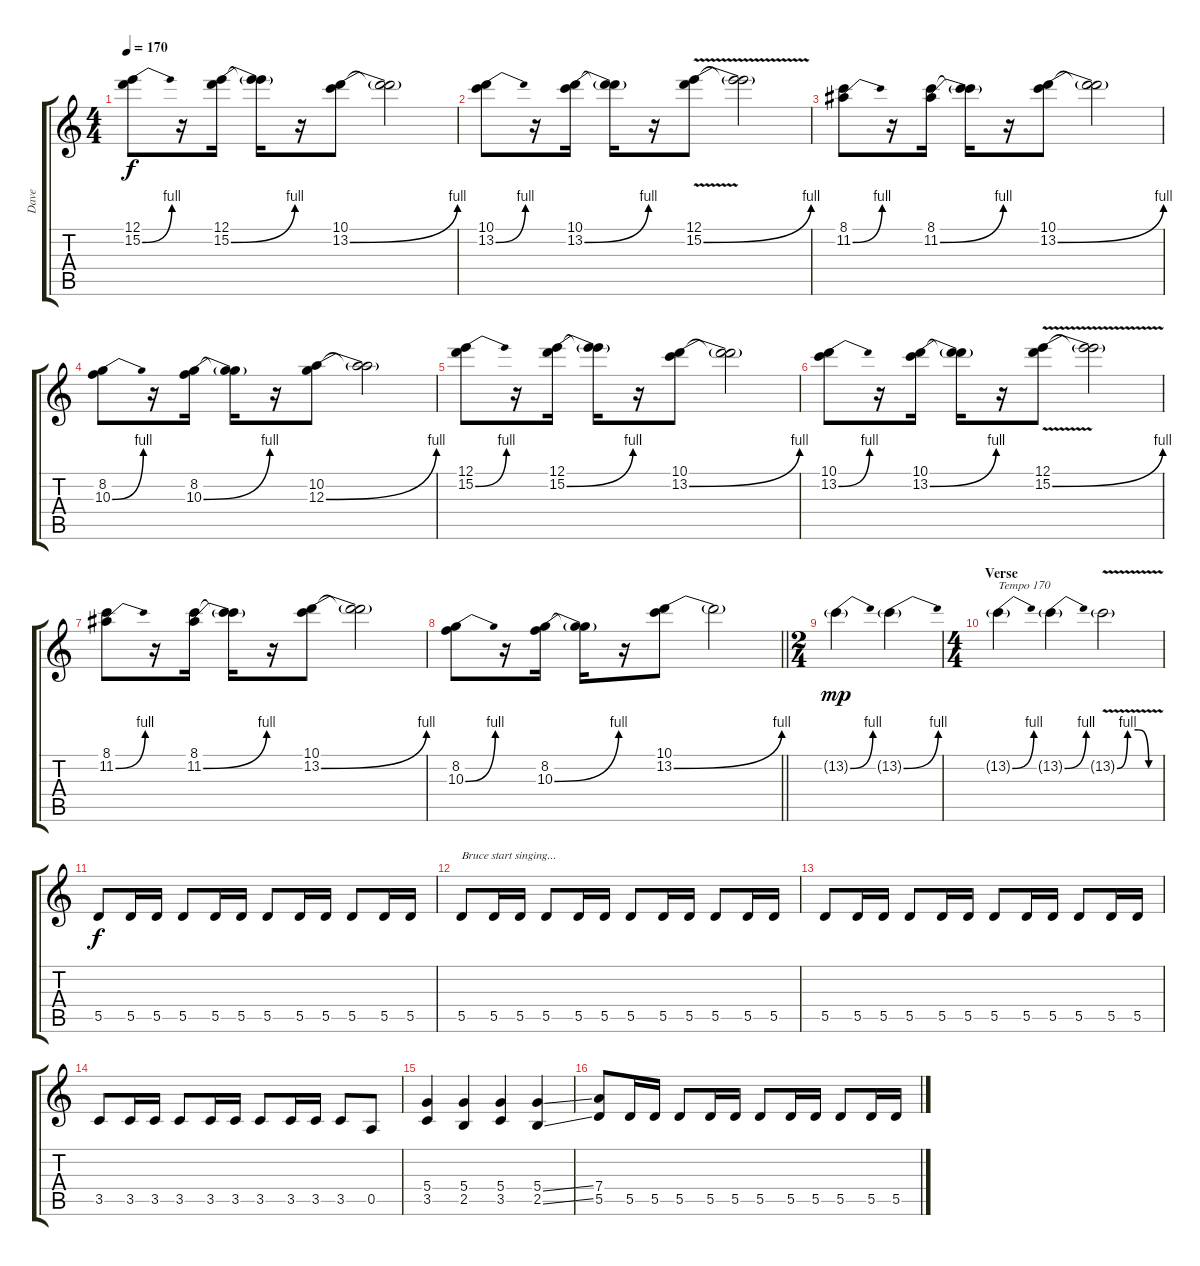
\track ("Dave" "Dave") {instrument distortionguitar}
\staff {score tabs}
\tuning (E4 B3 G3 D3 A2 E2) {hide}
\ts (4 4)
\tempo 170
\clef g2
\ks c
(12.1 15.2{be (bend 0 0 60 4)}).8{dy f} r.16 (12.1 15.2{be (bend 0 0 60 4)}).16 (12.1{t} 15.2{t}).16 r.16 (10.1 13.2{be (bend 0 0 60 4)}).8 (10.1{t} 13.2{t}).2 |
(10.1 13.2{be (bend 0 0 60 4)}).8 r.16 (10.1 13.2{be (bend 0 0 60 4)}).16 (10.1{t} 13.2{t}).16 r.16 (12.1 15.2{be (bend 0 0 60 4) v}).8 (12.1{t} 15.2{t}).2 |
(8.1 11.2{be (bend 0 0 60 4)}).8 r.16 (8.1 11.2{be (bend 0 0 60 4)}).16 (8.1{t} 11.2{t}).16 r.16 (10.1 13.2{be (bend 0 0 60 4)}).8 (10.1{t} 13.2{t}).2 |
(8.2 10.3{be (bend 0 0 60 4)}).8 r.16 (8.2 10.3{be (bend 0 0 60 4)}).16 (8.2{t} 10.3{t}).16 r.16 (10.2 12.3{be (bend 0 0 60 4)}).8 (10.2{t} 12.3{t}).2 |
(12.1 15.2{be (bend 0 0 60 4)}).8 r.16 (12.1 15.2{be (bend 0 0 60 4)}).16 (12.1{t} 15.2{t}).16 r.16 (10.1 13.2{be (bend 0 0 60 4)}).8 (10.1{t} 13.2{t}).2 |
(10.1 13.2{be (bend 0 0 60 4)}).8 r.16 (10.1 13.2{be (bend 0 0 60 4)}).16 (10.1{t} 13.2{t}).16 r.16 (12.1 15.2{be (bend 0 0 60 4) v}).8 (12.1{t} 15.2{t}).2 |
(8.1 11.2{be (bend 0 0 60 4)}).8 r.16 (8.1 11.2{be (bend 0 0 60 4)}).16 (8.1{t} 11.2{t}).16 r.16 (10.1 13.2{be (bend 0 0 60 4)}).8 (10.1{t} 13.2{t}).2 |
\barLineRight lightlight
(8.2 10.3{be (bend 0 0 60 4)}).8 r.16 (8.2 10.3{be (bend 0 0 60 4)}).16 (8.2{t} 10.3{t}).16 r.16 (10.1 13.2{be (bend 0 0 60 4)}).8 13.2{t}.2 |
\ts (2 4)
13.2{be (bend 0 0 60 4) g}.4{dy mp} 13.2{be (bend 0 0 60 4) g}.4 |
\ts (4 4)
\section ("" "Verse")
13.2{be (bend 0 0 60 4) g}.4{txt "Tempo 170"} 13.2{be (bend 0 0 60 4) g}.4 13.2{be (custom 0 0 15 4 30 4 45 0 60 0) v g}.2 |
5.5.8{dy f} 5.5.16 5.5.16 5.5.8 5.5.16 5.5.16 5.5.8 5.5.16 5.5.16 5.5.8 5.5.16 5.5.16 |
5.5.8{txt "Bruce start singing..."} 5.5.16 5.5.16 5.5.8 5.5.16 5.5.16 5.5.8 5.5.16 5.5.16 5.5.8 5.5.16 5.5.16 |
5.5.8 5.5.16 5.5.16 5.5.8 5.5.16 5.5.16 5.5.8 5.5.16 5.5.16 5.5.8 5.5.16 5.5.16 |
3.5.8 3.5.16 3.5.16 3.5.8 3.5.16 3.5.16 3.5.8 3.5.16 3.5.16 3.5.8 0.5.8 |
(5.4 3.5).4 (5.4 2.5).4 (5.4 3.5).4 (5.4{ss} 2.5{ss}).4 |
(7.4 5.5).8 5.5.16 5.5.16 5.5.8 5.5.16 5.5.16 5.5.8 5.5.16 5.5.16 5.5.8 5.5.16 5.5.16
